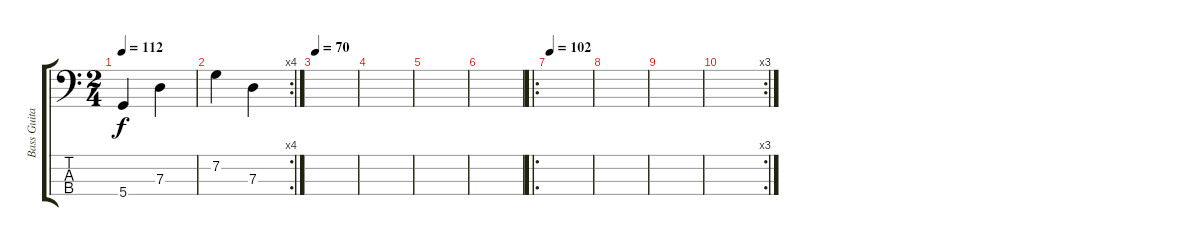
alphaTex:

\track ("Bass Guitar" "Bass Guita") {instrument electricbassfinger}
\staff {score tabs}
\tuning (F2 C2 G1 D1) {hide}
\ts (2 4)
\tempo 112
\clef f4
\ks c
5.4.4{dy f} 7.3.4 |
\rc 4
7.2.4 7.3.4 |
\tempo 70
|
|
|
|
\ro
\tempo 102
|
|
|
\rc 3
